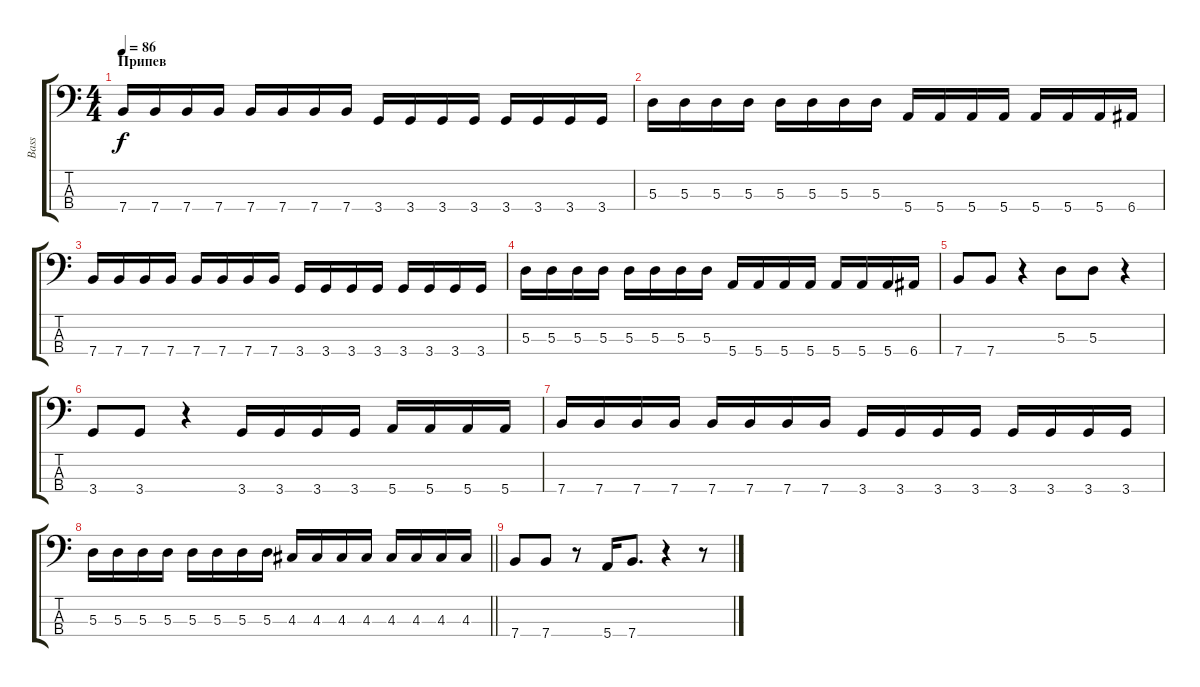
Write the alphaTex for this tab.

\track ("Bass" "Bass") {instrument electricbasspick}
\staff {score tabs}
\tuning (G2 D2 A1 E1) {hide}
\ts (4 4)
\section ("" "Припев")
\tempo 86
\clef f4
\ks c
7.4.16{dy f} 7.4.16 7.4.16 7.4.16 7.4.16 7.4.16 7.4.16 7.4.16 3.4.16 3.4.16 3.4.16 3.4.16 3.4.16 3.4.16 3.4.16 3.4.16 |
5.3.16 5.3.16 5.3.16 5.3.16 5.3.16 5.3.16 5.3.16 5.3.16 5.4.16 5.4.16 5.4.16 5.4.16 5.4.16 5.4.16 5.4.16 6.4.16 |
7.4.16 7.4.16 7.4.16 7.4.16 7.4.16 7.4.16 7.4.16 7.4.16 3.4.16 3.4.16 3.4.16 3.4.16 3.4.16 3.4.16 3.4.16 3.4.16 |
5.3.16 5.3.16 5.3.16 5.3.16 5.3.16 5.3.16 5.3.16 5.3.16 5.4.16 5.4.16 5.4.16 5.4.16 5.4.16 5.4.16 5.4.16 6.4.16 |
7.4.8 7.4.8 r.4 5.3.8 5.3.8 r.4 |
3.4.8 3.4.8 r.4 3.4.16 3.4.16 3.4.16 3.4.16 5.4.16 5.4.16 5.4.16 5.4.16 |
7.4.16 7.4.16 7.4.16 7.4.16 7.4.16 7.4.16 7.4.16 7.4.16 3.4.16 3.4.16 3.4.16 3.4.16 3.4.16 3.4.16 3.4.16 3.4.16 |
\barLineRight lightlight
5.3.16 5.3.16 5.3.16 5.3.16 5.3.16 5.3.16 5.3.16 5.3.16 4.3.16 4.3.16 4.3.16 4.3.16 4.3.16 4.3.16 4.3.16 4.3.16 |
7.4.8 7.4.8 r.8 5.4.16 7.4.8{d} r.4 r.8
